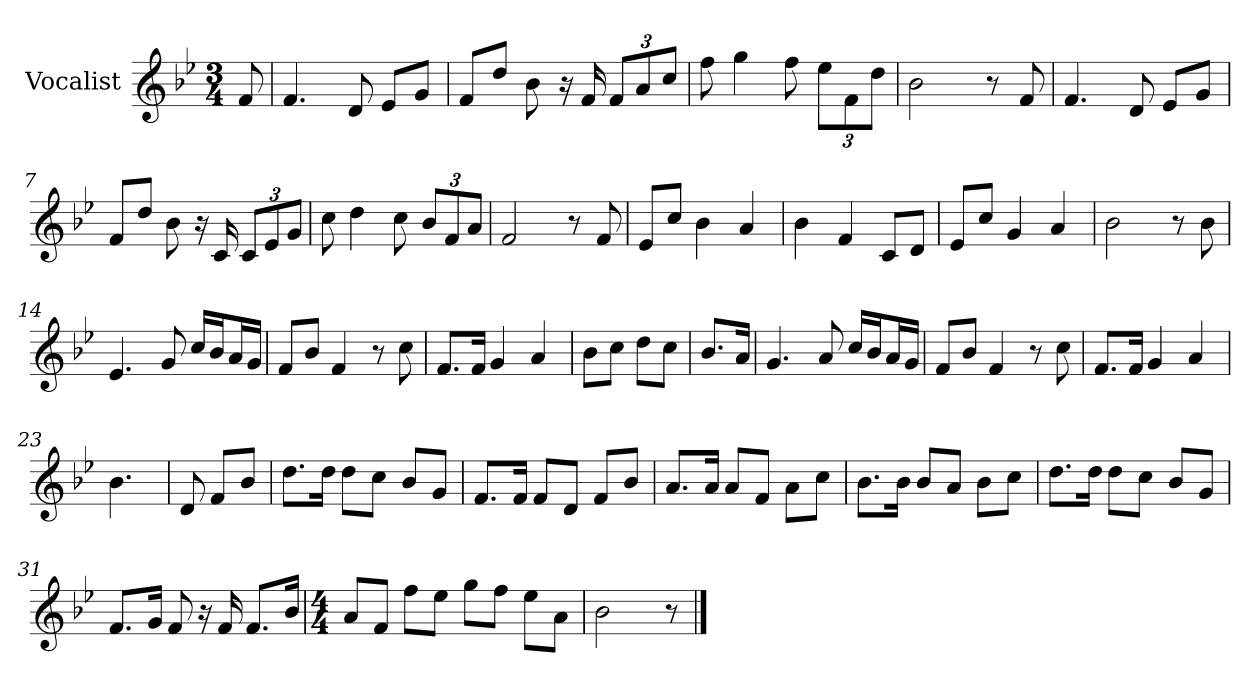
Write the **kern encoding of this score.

**kern
*part1
*staff1
*I"Vocalist
*k[b-e-]
*B-:
*M3/4
=1
8f
=2
4.f
8d
8e-L
8gJ
=3
8fL
8ddJ
8b-
16r
16f
12fL
12a
12ccJ
=4
8ff
4gg
8ff
12ee-L
12f
12ddJ
=5
2b-
8r
8f
=6
4.f
8d
8e-L
8gJ
=7
8fL
8ddJ
8b-
16r
16c
12cL
12e-
12gJ
=8
8cc
4dd
8cc
12b-L
12f
12aJ
=9
2f
8r
8f
=10
8e-L
8ccJ
4b-
4a
=11
4b-
4f
8cL
8dJ
=12
8e-L
8ccJ
4g
4a
=13
2b-
8r
8b-
=14
4.e-
8g
16ccLL
16b-J
16aL
16gJJ
=15
8fL
8b-J
4f
8r
8cc
=16
8.fL
16fJk
4g
4a
=17
8b-L
8ccJ
8ddL
8ccJ
=19
8.b-L
16aJk
=20
4.g
8a
16ccLL
16b-J
16aL
16gJJ
=21
8fL
8b-J
4f
8r
8cc
=22
8.fL
16fJk
4g
4a
=23
4.b-
=25
8d
8fL
8b-J
=26
8.ddL
16ddJk
8ddL
8ccJ
8b-L
8gJ
=27
8.fL
16fJk
8fL
8dJ
8fL
8b-J
=28
8.aL
16aJk
8aL
8fJ
8aL
8ccJ
=29
8.b-L
16b-Jk
8b-L
8aJ
8b-L
8ccJ
=30
8.ddL
16ddJk
8ddL
8ccJ
8b-L
8gJ
=31
8.fL
16gJk
8f
16r
16f
8.fL
16b-Jk
=32
*M4/4
8aL
8fJ
8ffL
8ee-J
8ggL
8ffJ
8ee-L
8aJ
=33
2b-
8r
==
*-
